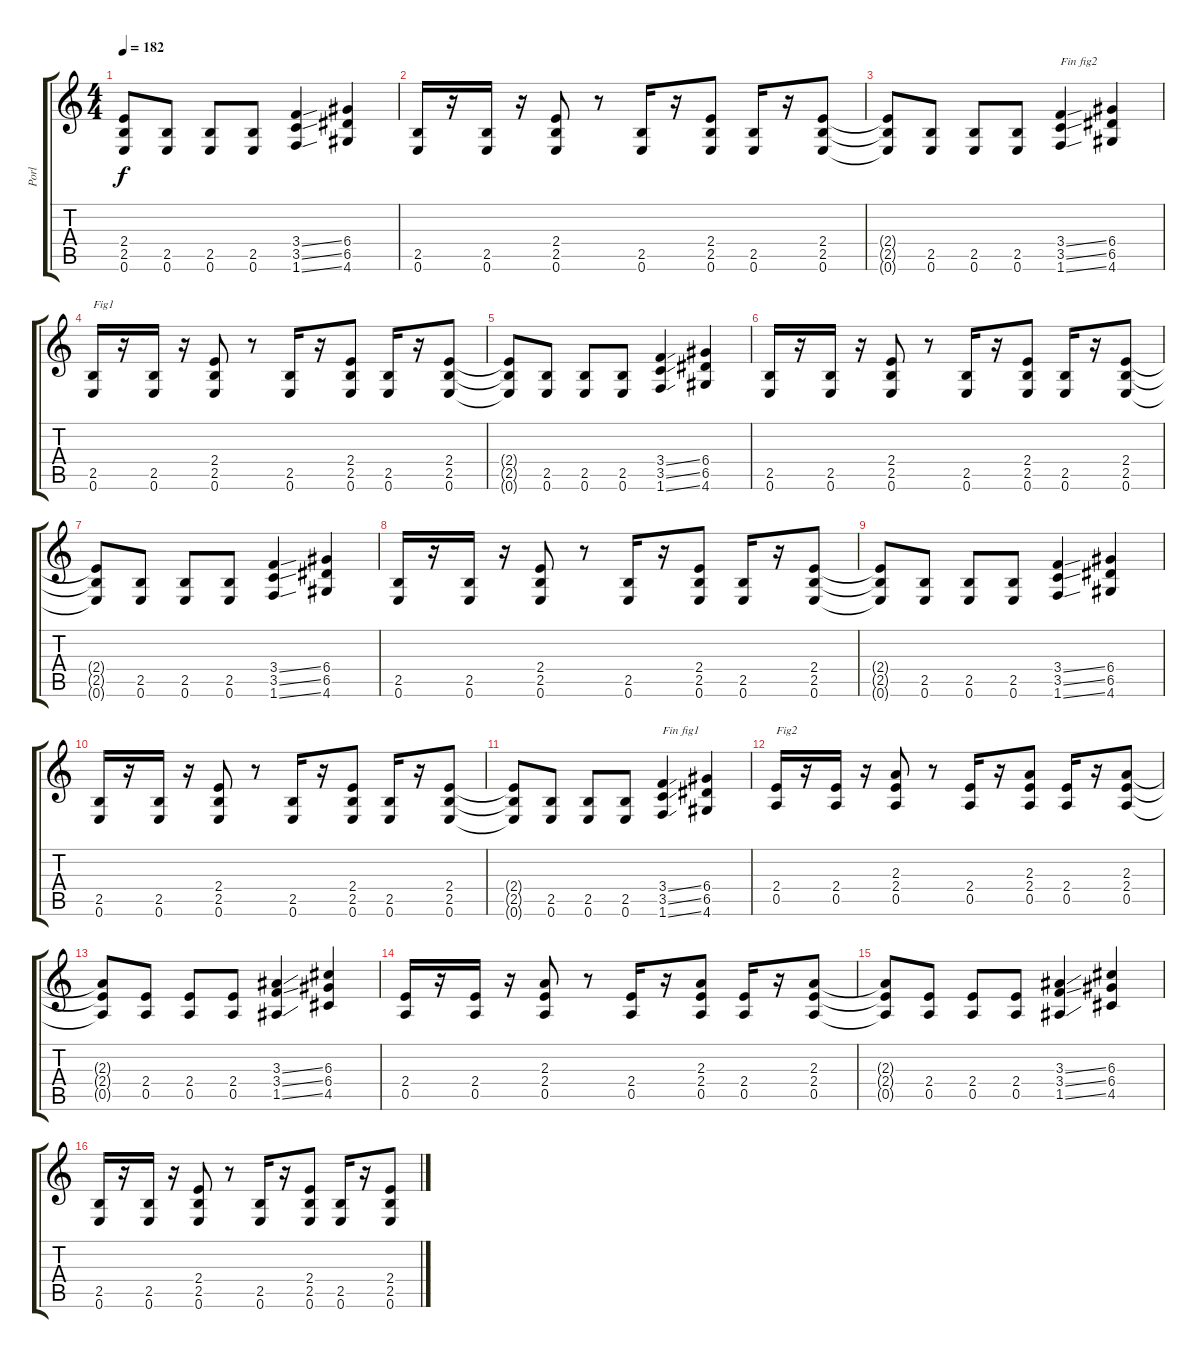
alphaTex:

\track ("Porl " "Porl ") {instrument electricguitarclean}
\staff {score tabs}
\tuning (E4 B3 G3 D3 A2 E2) {hide}
\ts (4 4)
\tempo 182
\clef g2
\ks c
(2.4{t} 2.5{t} 0.6{t}).8{dy f} (2.5 0.6).8 (2.5 0.6).8 (2.5 0.6).8 (3.4{ss} 3.5{ss} 1.6{ss}).4 (6.4 6.5 4.6).4 |
(2.5 0.6).16 r.16 (2.5 0.6).16 r.16 (2.4 2.5 0.6).8 r.8 (2.5 0.6).16 r.16 (2.4 2.5 0.6).8 (2.5 0.6).16 r.16 (2.4 2.5 0.6).8 |
(2.4{t} 2.5{t} 0.6{t}).8 (2.5 0.6).8 (2.5 0.6).8 (2.5 0.6).8 (3.4{ss} 3.5{ss} 1.6{ss}).4{txt "Fin fig2"} (6.4 6.5 4.6).4 |
(2.5 0.6).16{txt "Fig1"} r.16 (2.5 0.6).16 r.16 (2.4 2.5 0.6).8 r.8 (2.5 0.6).16 r.16 (2.4 2.5 0.6).8 (2.5 0.6).16 r.16 (2.4 2.5 0.6).8 |
(2.4{t} 2.5{t} 0.6{t}).8 (2.5 0.6).8 (2.5 0.6).8 (2.5 0.6).8 (3.4{ss} 3.5{ss} 1.6{ss}).4 (6.4 6.5 4.6).4 |
(2.5 0.6).16 r.16 (2.5 0.6).16 r.16 (2.4 2.5 0.6).8 r.8 (2.5 0.6).16 r.16 (2.4 2.5 0.6).8 (2.5 0.6).16 r.16 (2.4 2.5 0.6).8 |
(2.4{t} 2.5{t} 0.6{t}).8 (2.5 0.6).8 (2.5 0.6).8 (2.5 0.6).8 (3.4{ss} 3.5{ss} 1.6{ss}).4 (6.4 6.5 4.6).4 |
(2.5 0.6).16 r.16 (2.5 0.6).16 r.16 (2.4 2.5 0.6).8 r.8 (2.5 0.6).16 r.16 (2.4 2.5 0.6).8 (2.5 0.6).16 r.16 (2.4 2.5 0.6).8 |
(2.4{t} 2.5{t} 0.6{t}).8 (2.5 0.6).8 (2.5 0.6).8 (2.5 0.6).8 (3.4{ss} 3.5{ss} 1.6{ss}).4 (6.4 6.5 4.6).4 |
(2.5 0.6).16 r.16 (2.5 0.6).16 r.16 (2.4 2.5 0.6).8 r.8 (2.5 0.6).16 r.16 (2.4 2.5 0.6).8 (2.5 0.6).16 r.16 (2.4 2.5 0.6).8 |
(2.4{t} 2.5{t} 0.6{t}).8 (2.5 0.6).8 (2.5 0.6).8 (2.5 0.6).8 (3.4{ss} 3.5{ss} 1.6{ss}).4{txt "Fin fig1"} (6.4 6.5 4.6).4 |
(2.4 0.5).16{txt "Fig2"} r.16 (2.4 0.5).16 r.16 (2.3 2.4 0.5).8 r.8 (2.4 0.5).16 r.16 (2.3 2.4 0.5).8 (2.4 0.5).16 r.16 (2.3 2.4 0.5).8 |
(2.3{t} 2.4{t} 0.5{t}).8 (2.4 0.5).8 (2.4 0.5).8 (2.4 0.5).8 (3.3{ss} 3.4{ss} 1.5{ss}).4 (6.3 6.4 4.5).4 |
(2.4 0.5).16 r.16 (2.4 0.5).16 r.16 (2.3 2.4 0.5).8 r.8 (2.4 0.5).16 r.16 (2.3 2.4 0.5).8 (2.4 0.5).16 r.16 (2.3 2.4 0.5).8 |
(2.3{t} 2.4{t} 0.5{t}).8 (2.4 0.5).8 (2.4 0.5).8 (2.4 0.5).8 (3.3{ss} 3.4{ss} 1.5{ss}).4 (6.3 6.4 4.5).4 |
(2.5 0.6).16 r.16 (2.5 0.6).16 r.16 (2.4 2.5 0.6).8 r.8 (2.5 0.6).16 r.16 (2.4 2.5 0.6).8 (2.5 0.6).16 r.16 (2.4 2.5 0.6).8
